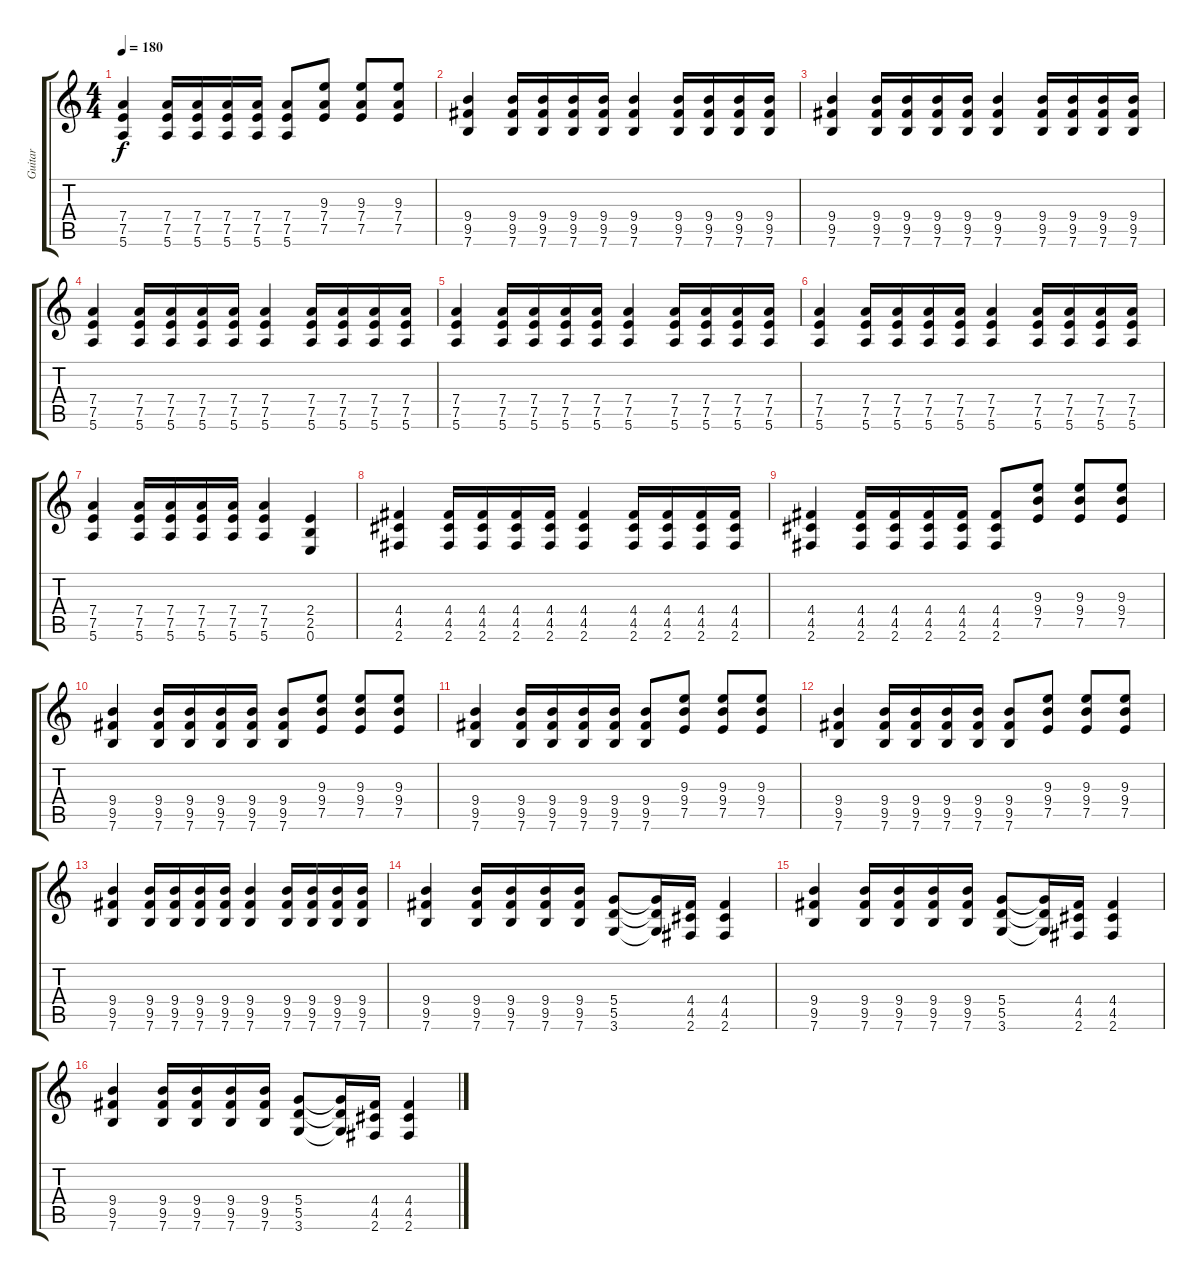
\track ("Guitar" "Guitar") {instrument overdrivenguitar}
\staff {score tabs}
\tuning (E4 B3 G3 D3 A2 E2) {hide}
\ts (4 4)
\tempo 180
\clef g2
\ks c
(7.4 7.5 5.6).4{dy f} (7.4 7.5 5.6).16 (7.4 7.5 5.6).16 (7.4 7.5 5.6).16 (7.4 7.5 5.6).16 (7.4 7.5 5.6).8 (9.3 7.4 7.5).8 (9.3 7.4 7.5).8 (9.3 7.4 7.5).8 |
(9.4 9.5 7.6).4 (9.4 9.5 7.6).16 (9.4 9.5 7.6).16 (9.4 9.5 7.6).16 (9.4 9.5 7.6).16 (9.4 9.5 7.6).4 (9.4 9.5 7.6).16 (9.4 9.5 7.6).16 (9.4 9.5 7.6).16 (9.4 9.5 7.6).16 |
(9.4 9.5 7.6).4 (9.4 9.5 7.6).16 (9.4 9.5 7.6).16 (9.4 9.5 7.6).16 (9.4 9.5 7.6).16 (9.4 9.5 7.6).4 (9.4 9.5 7.6).16 (9.4 9.5 7.6).16 (9.4 9.5 7.6).16 (9.4 9.5 7.6).16 |
(7.4 7.5 5.6).4 (7.4 7.5 5.6).16 (7.4 7.5 5.6).16 (7.4 7.5 5.6).16 (7.4 7.5 5.6).16 (7.4 7.5 5.6).4 (7.4 7.5 5.6).16 (7.4 7.5 5.6).16 (7.4 7.5 5.6).16 (7.4 7.5 5.6).16 |
(7.4 7.5 5.6).4 (7.4 7.5 5.6).16 (7.4 7.5 5.6).16 (7.4 7.5 5.6).16 (7.4 7.5 5.6).16 (7.4 7.5 5.6).4 (7.4 7.5 5.6).16 (7.4 7.5 5.6).16 (7.4 7.5 5.6).16 (7.4 7.5 5.6).16 |
(7.4 7.5 5.6).4 (7.4 7.5 5.6).16 (7.4 7.5 5.6).16 (7.4 7.5 5.6).16 (7.4 7.5 5.6).16 (7.4 7.5 5.6).4 (7.4 7.5 5.6).16 (7.4 7.5 5.6).16 (7.4 7.5 5.6).16 (7.4 7.5 5.6).16 |
(7.4 7.5 5.6).4 (7.4 7.5 5.6).16 (7.4 7.5 5.6).16 (7.4 7.5 5.6).16 (7.4 7.5 5.6).16 (7.4 7.5 5.6).4 (2.4 2.5 0.6).4 |
(4.4 4.5 2.6).4 (4.4 4.5 2.6).16 (4.4 4.5 2.6).16 (4.4 4.5 2.6).16 (4.4 4.5 2.6).16 (4.4 4.5 2.6).4 (4.4 4.5 2.6).16 (4.4 4.5 2.6).16 (4.4 4.5 2.6).16 (4.4 4.5 2.6).16 |
(4.4 4.5 2.6).4 (4.4 4.5 2.6).16 (4.4 4.5 2.6).16 (4.4 4.5 2.6).16 (4.4 4.5 2.6).16 (4.4 4.5 2.6).8 (9.3 9.4 7.5).8 (9.3 9.4 7.5).8 (9.3 9.4 7.5).8 |
(9.4 9.5 7.6).4 (9.4 9.5 7.6).16 (9.4 9.5 7.6).16 (9.4 9.5 7.6).16 (9.4 9.5 7.6).16 (9.4 9.5 7.6).8 (9.3 9.4 7.5).8 (9.3 9.4 7.5).8 (9.3 9.4 7.5).8 |
(9.4 9.5 7.6).4 (9.4 9.5 7.6).16 (9.4 9.5 7.6).16 (9.4 9.5 7.6).16 (9.4 9.5 7.6).16 (9.4 9.5 7.6).8 (9.3 9.4 7.5).8 (9.3 9.4 7.5).8 (9.3 9.4 7.5).8 |
(9.4 9.5 7.6).4 (9.4 9.5 7.6).16 (9.4 9.5 7.6).16 (9.4 9.5 7.6).16 (9.4 9.5 7.6).16 (9.4 9.5 7.6).8 (9.3 9.4 7.5).8 (9.3 9.4 7.5).8 (9.3 9.4 7.5).8 |
(9.4 9.5 7.6).4 (9.4 9.5 7.6).16 (9.4 9.5 7.6).16 (9.4 9.5 7.6).16 (9.4 9.5 7.6).16 (9.4 9.5 7.6).4 (9.4 9.5 7.6).16 (9.4 9.5 7.6).16 (9.4 9.5 7.6).16 (9.4 9.5 7.6).16 |
(9.4 9.5 7.6).4 (9.4 9.5 7.6).16 (9.4 9.5 7.6).16 (9.4 9.5 7.6).16 (9.4 9.5 7.6).16 (5.4 5.5 3.6).8 (5.4{t} 5.5{t} 3.6{t}).16 (4.4 4.5 2.6).16 (4.4 4.5 2.6).4 |
(9.4 9.5 7.6).4 (9.4 9.5 7.6).16 (9.4 9.5 7.6).16 (9.4 9.5 7.6).16 (9.4 9.5 7.6).16 (5.4 5.5 3.6).8 (5.4{t} 5.5{t} 3.6{t}).16 (4.4 4.5 2.6).16 (4.4 4.5 2.6).4 |
(9.4 9.5 7.6).4 (9.4 9.5 7.6).16 (9.4 9.5 7.6).16 (9.4 9.5 7.6).16 (9.4 9.5 7.6).16 (5.4 5.5 3.6).8 (5.4{t} 5.5{t} 3.6{t}).16 (4.4 4.5 2.6).16 (4.4 4.5 2.6).4
